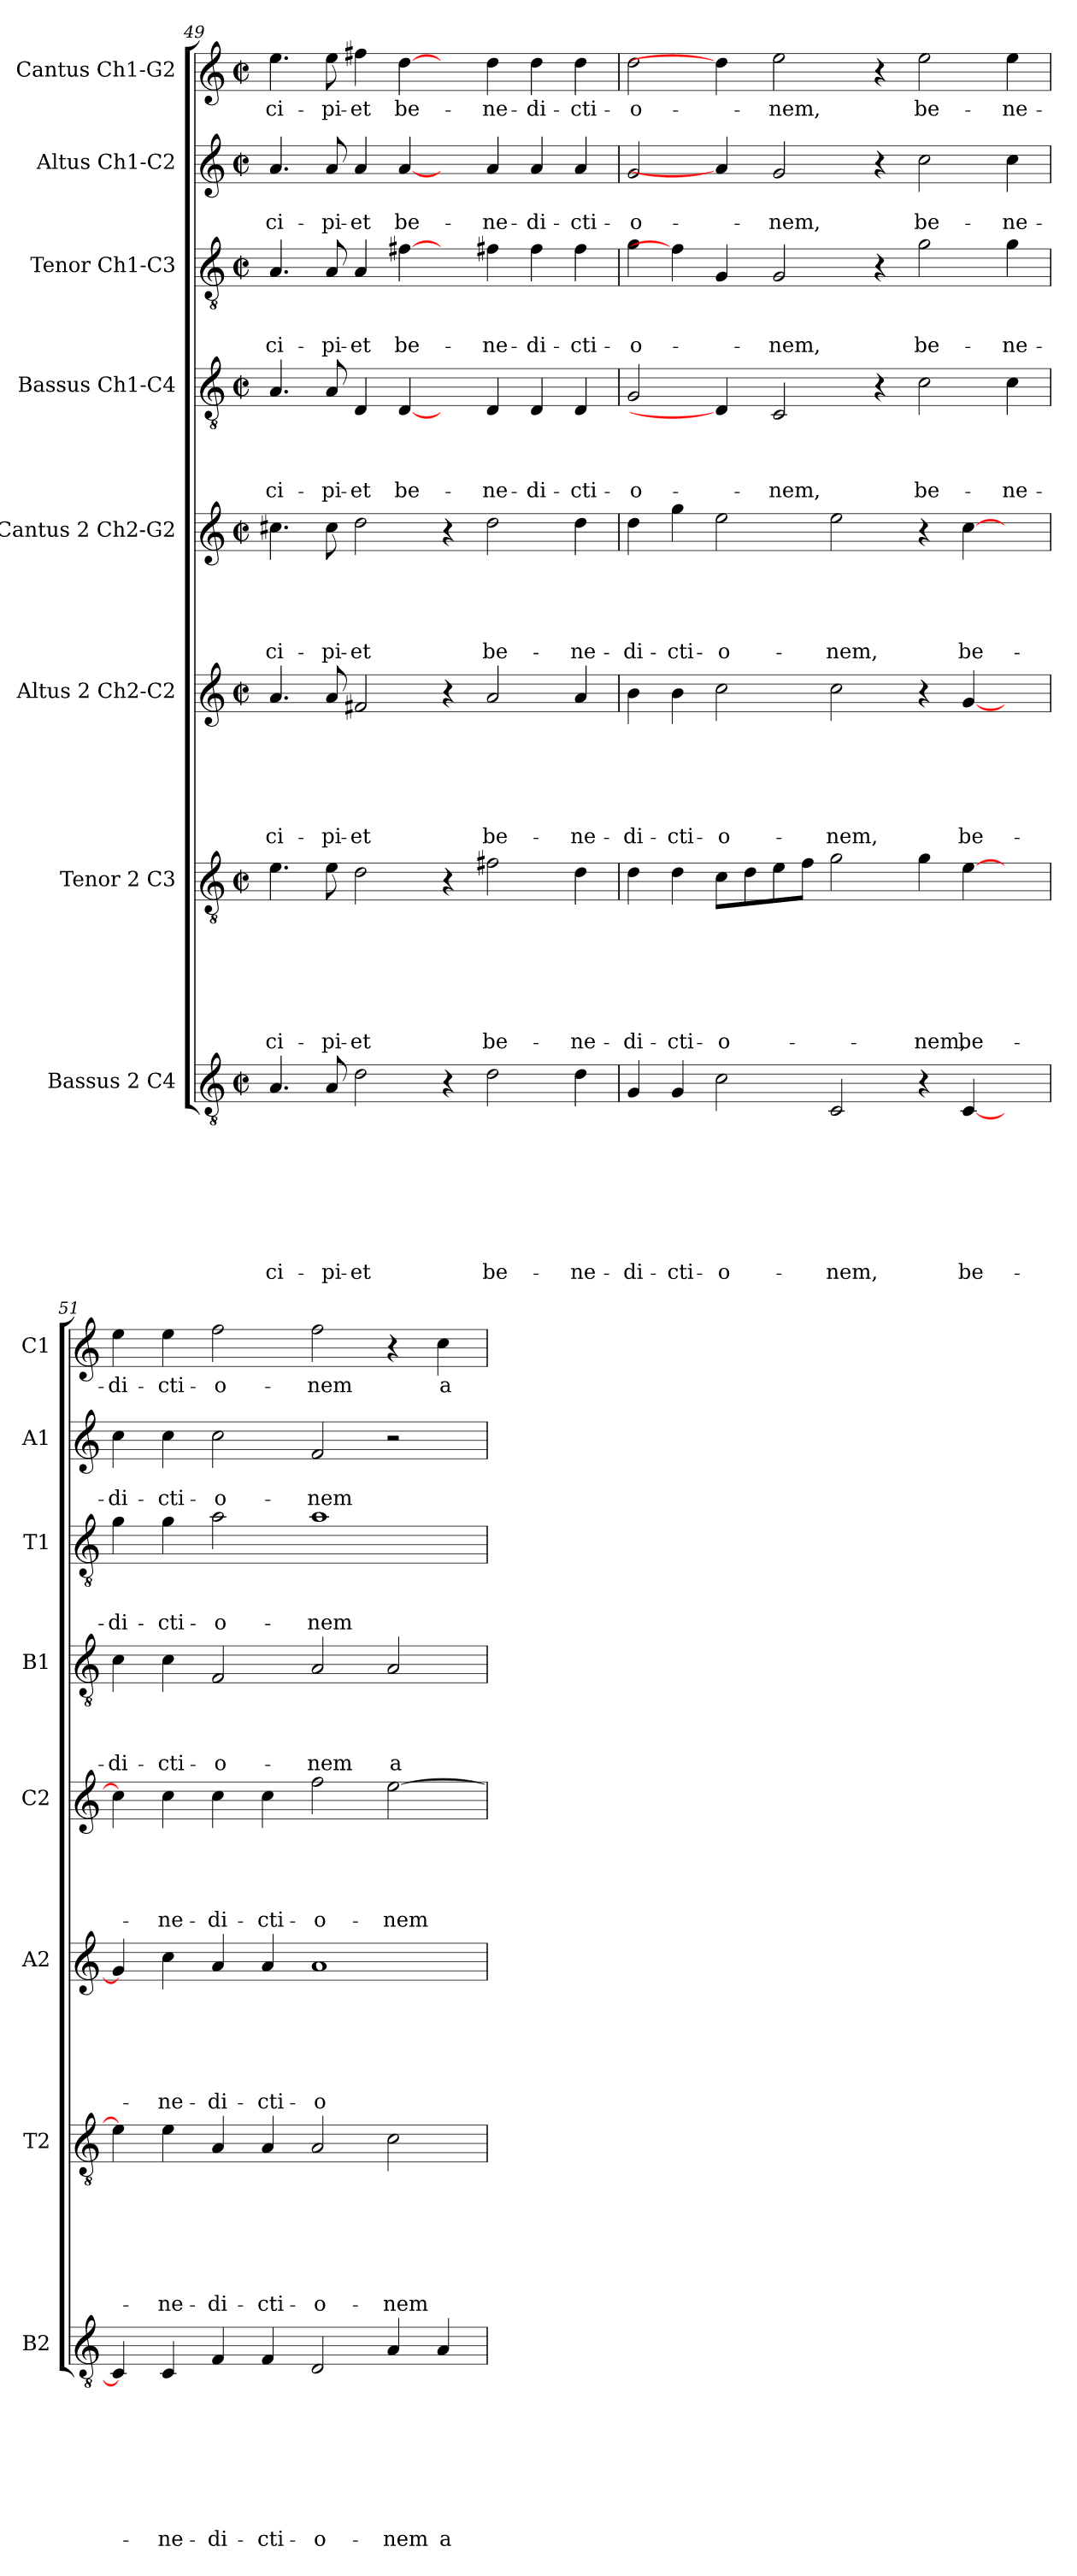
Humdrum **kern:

**kern	**text	**text	**text	**text	**text	**text	**text	**text	**kern	**text	**text	**text	**text	**text	**text	**text	**kern	**text	**text	**text	**text	**text	**text	**kern	**text	**text	**text	**text	**text	**kern	**text	**text	**text	**text	**kern	**text	**text	**text	**kern	**text	**text	**kern	**text
*part8	*part8	*part8	*part8	*part8	*part8	*part8	*part8	*part8	*part7	*part7	*part7	*part7	*part7	*part7	*part7	*part7	*part6	*part6	*part6	*part6	*part6	*part6	*part6	*part5	*part5	*part5	*part5	*part5	*part5	*part4	*part4	*part4	*part4	*part4	*part3	*part3	*part3	*part3	*part2	*part2	*part2	*part1	*part1
*staff8	*staff8	*staff8	*staff8	*staff8	*staff8	*staff8	*staff8	*staff8	*staff7	*staff7	*staff7	*staff7	*staff7	*staff7	*staff7	*staff7	*staff6	*staff6	*staff6	*staff6	*staff6	*staff6	*staff6	*staff5	*staff5	*staff5	*staff5	*staff5	*staff5	*staff4	*staff4	*staff4	*staff4	*staff4	*staff3	*staff3	*staff3	*staff3	*staff2	*staff2	*staff2	*staff1	*staff1
*I"Bassus 2 C4	*	*	*	*	*	*	*	*	*I"Tenor 2 C3	*	*	*	*	*	*	*	*I"Altus 2 Ch2-C2	*	*	*	*	*	*	*I"Cantus 2  Ch2-G2	*	*	*	*	*	*I"Bassus  Ch1-C4	*	*	*	*	*I"Tenor Ch1-C3	*	*	*	*I"Altus  Ch1-C2	*	*	*I"Cantus Ch1-G2	*
*I'B2	*	*	*	*	*	*	*	*	*I'T2	*	*	*	*	*	*	*	*I'A2	*	*	*	*	*	*	*I'C2	*	*	*	*	*	*I'B1	*	*	*	*	*I'T1	*	*	*	*I'A1	*	*	*I'C1	*
*clefGv2	*	*	*	*	*	*	*	*	*clefGv2	*	*	*	*	*	*	*	*clefG2	*	*	*	*	*	*	*clefG2	*	*	*	*	*	*clefGv2	*	*	*	*	*clefGv2	*	*	*	*clefG2	*	*	*clefG2	*
*k[]	*	*	*	*	*	*	*	*	*k[]	*	*	*	*	*	*	*	*k[]	*	*	*	*	*	*	*k[]	*	*	*	*	*	*k[]	*	*	*	*	*k[]	*	*	*	*k[]	*	*	*k[]	*
*C:	*	*	*	*	*	*	*	*	*C:	*	*	*	*	*	*	*	*C:	*	*	*	*	*	*	*C:	*	*	*	*	*	*C:	*	*	*	*	*C:	*	*	*	*C:	*	*	*C:	*
*M2/2	*	*	*	*	*	*	*	*	*M2/2	*	*	*	*	*	*	*	*M2/2	*	*	*	*	*	*	*M2/2	*	*	*	*	*	*M2/2	*	*	*	*	*M2/2	*	*	*	*M2/2	*	*	*M2/2	*
*met(c|)	*	*	*	*	*	*	*	*	*met(c|)	*	*	*	*	*	*	*	*met(c|)	*	*	*	*	*	*	*met(c|)	*	*	*	*	*	*met(c|)	*	*	*	*	*met(c|)	*	*	*	*met(c|)	*	*	*met(c|)	*
=49	=49	=49	=49	=49	=49	=49	=49	=49	=49	=49	=49	=49	=49	=49	=49	=49	=49	=49	=49	=49	=49	=49	=49	=49	=49	=49	=49	=49	=49	=49	=49	=49	=49	=49	=49	=49	=49	=49	=49	=49	=49	=49	=49
!	!	!	!	!	!	!	!	!LO:LY:b	!	!	!	!	!	!	!	!LO:LY:b	!	!	!	!	!	!	!LO:LY:b	!	!	!	!	!	!LO:LY:b	!	!	!	!	!LO:LY:b	!	!	!	!LO:LY:b	!	!	!LO:LY:b	!	!LO:LY:b
4.A/	.	.	.	.	.	.	.	-ci-	4.e\	.	.	.	.	.	.	-ci-	4.a/	.	.	.	.	.	-ci-	4.cc#X\	.	.	.	.	-ci-	4.A/	.	.	.	-ci-	4.A/	.	.	-ci-	4.a/	.	-ci-	4.ee\	-ci-
!	!	!	!	!	!	!	!	!LO:LY:b	!	!	!	!	!	!	!	!LO:LY:b	!	!	!	!	!	!	!LO:LY:b	!	!	!	!	!	!LO:LY:b	!	!	!	!	!LO:LY:b	!	!	!	!LO:LY:b	!	!	!LO:LY:b	!	!LO:LY:b
8A/	.	.	.	.	.	.	.	-pi-	8e\	.	.	.	.	.	.	-pi-	8a/	.	.	.	.	.	-pi-	8cc#\	.	.	.	.	-pi-	8A/	.	.	.	-pi-	8A/	.	.	-pi-	8a/	.	-pi-	8ee\	-pi-
!	!	!	!	!	!	!	!	!LO:LY:b	!	!	!	!	!	!	!	!LO:LY:b	!	!	!	!	!	!	!LO:LY:b	!	!	!	!	!	!LO:LY:b	!	!	!	!	!LO:LY:b	!	!	!	!LO:LY:b	!	!	!LO:LY:b	!	!LO:LY:b
2d\	.	.	.	.	.	.	.	-et	2d\	.	.	.	.	.	.	-et	2f#X/	.	.	.	.	.	-et	2dd\	.	.	.	.	-et	4D/	.	.	.	-et	4A/	.	.	-et	4a/	.	-et	4ff#X\	-et
!	!	!	!	!	!	!	!	!	!	!	!	!	!	!	!	!	!	!	!	!	!	!	!	!	!	!	!	!	!	!	!	!	!	!LO:LY:b	!	!	!	!LO:LY:b	!	!	!LO:LY:b	!	!LO:LY:b
.	.	.	.	.	.	.	.	.	.	.	.	.	.	.	.	.	.	.	.	.	.	.	.	.	.	.	.	.	.	[4D/	.	.	.	be-	[4f#\	.	.	be-	[4a/	.	be-	[4dd\	be-
4r	.	.	.	.	.	.	.	.	4r	.	.	.	.	.	.	.	4r	.	.	.	.	.	.	4r	.	.	.	.	.	4ryy	.	.	.	.	4ryy	.	.	.	4ryy	.	.	4ryy	.
!	!	!	!	!	!	!	!	!LO:LY:b	!	!	!	!	!	!	!	!LO:LY:b	!	!	!	!	!	!	!LO:LY:b	!	!	!	!	!	!LO:LY:b	!	!	!	!	!LO:LY:b	!	!	!	!LO:LY:b	!	!	!LO:LY:b	!	!LO:LY:b
2d\	.	.	.	.	.	.	.	be-	2f#X\	.	.	.	.	.	.	be-	2a/	.	.	.	.	.	be-	2dd\	.	.	.	.	be-	4D/	.	.	.	-ne-	4f#X\	.	.	-ne-	4a/	.	-ne-	4dd\	-ne-
!	!	!	!	!	!	!	!	!	!	!	!	!	!	!	!	!	!	!	!	!	!	!	!	!	!	!	!	!	!	!	!	!	!	!LO:LY:b	!	!	!	!LO:LY:b	!	!	!LO:LY:b	!	!LO:LY:b
.	.	.	.	.	.	.	.	.	.	.	.	.	.	.	.	.	.	.	.	.	.	.	.	.	.	.	.	.	.	4D/	.	.	.	-di-	4f#\	.	.	-di-	4a/	.	-di-	4dd\	-di-
!	!	!	!	!	!	!	!	!LO:LY:b	!	!	!	!	!	!	!	!LO:LY:b	!	!	!	!	!	!	!LO:LY:b	!	!	!	!	!	!LO:LY:b	!	!	!	!	!LO:LY:b	!	!	!	!LO:LY:b	!	!	!LO:LY:b	!	!LO:LY:b
4d\	.	.	.	.	.	.	.	-ne-	4d\	.	.	.	.	.	.	-ne-	4a/	.	.	.	.	.	-ne-	4dd\	.	.	.	.	-ne-	4D/	.	.	.	-cti-	4f#\	.	.	-cti-	4a/	.	-cti-	4dd\	-cti-
=50	=50	=50	=50	=50	=50	=50	=50	=50	=50	=50	=50	=50	=50	=50	=50	=50	=50	=50	=50	=50	=50	=50	=50	=50	=50	=50	=50	=50	=50	=50	=50	=50	=50	=50	=50	=50	=50	=50	=50	=50	=50	=50	=50
!	!	!	!	!	!	!	!	!LO:LY:b	!	!	!	!	!	!	!	!LO:LY:b	!	!	!	!	!	!	!LO:LY:b	!	!	!	!	!	!LO:LY:b	!	!	!	!	!LO:LY:b	!	!	!	!LO:LY:b	!	!	!LO:LY:b	!	!LO:LY:b
4G/	.	.	.	.	.	.	.	-di-	4d\	.	.	.	.	.	.	-di-	4b\	.	.	.	.	.	-di-	4dd\	.	.	.	.	-di-	2G/	.	.	.	-o-	4g\	.	.	-o-	2g/	.	-o-	2dd\	-o-
!	!	!	!	!	!	!	!	!LO:LY:b	!	!	!	!	!	!	!	!LO:LY:b	!	!	!	!	!	!	!LO:LY:b	!	!	!	!	!	!LO:LY:b	!	!	!	!	!	!	!	!	!	!	!	!	!	!
4G/	.	.	.	.	.	.	.	-cti-	4d\	.	.	.	.	.	.	-cti-	4b\	.	.	.	.	.	-cti-	4gg\	.	.	.	.	-cti-	.	.	.	.	.	4f#\]	.	.	.	.	.	.	.	.
!	!	!	!	!	!	!	!	!LO:LY:b	!	!	!	!	!	!	!	!LO:LY:b	!	!	!	!	!	!	!LO:LY:b	!	!	!	!	!	!LO:LY:b	!	!	!	!	!	!	!	!	!	!	!	!	!	!
2c\	.	.	.	.	.	.	.	-o-	8c\L	.	.	.	.	.	.	-o-	2cc\	.	.	.	.	.	-o-	2ee\	.	.	.	.	-o-	4D/]	.	.	.	.	4G/	.	.	.	4a/]	.	.	4dd\]	.
.	.	.	.	.	.	.	.	.	8d\	.	.	.	.	.	.	.	.	.	.	.	.	.	.	.	.	.	.	.	.	.	.	.	.	.	.	.	.	.	.	.	.	.	.
!	!	!	!	!	!	!	!	!	!	!	!	!	!	!	!	!	!	!	!	!	!	!	!	!	!	!	!	!	!	!	!	!	!	!LO:LY:b	!	!	!	!LO:LY:b	!	!	!LO:LY:b	!	!LO:LY:b
.	.	.	.	.	.	.	.	.	8e\	.	.	.	.	.	.	.	.	.	.	.	.	.	.	.	.	.	.	.	.	2C/	.	.	.	-nem,	2G/	.	.	-nem,	2g/	.	-nem,	2ee\	-nem,
.	.	.	.	.	.	.	.	.	8f\J	.	.	.	.	.	.	.	.	.	.	.	.	.	.	.	.	.	.	.	.	.	.	.	.	.	.	.	.	.	.	.	.	.	.
!	!	!	!	!	!	!	!	!LO:LY:b	!	!	!	!	!	!	!	!	!	!	!	!	!	!	!LO:LY:b	!	!	!	!	!	!LO:LY:b	!	!	!	!	!	!	!	!	!	!	!	!	!	!
2C/	.	.	.	.	.	.	.	-nem,	2g\	.	.	.	.	.	.	.	2cc\	.	.	.	.	.	-nem,	2ee\	.	.	.	.	-nem,	.	.	.	.	.	.	.	.	.	.	.	.	.	.
.	.	.	.	.	.	.	.	.	.	.	.	.	.	.	.	.	.	.	.	.	.	.	.	.	.	.	.	.	.	4r	.	.	.	.	4r	.	.	.	4r	.	.	4r	.
!	!	!	!	!	!	!	!	!	!	!	!	!	!	!	!	!LO:LY:b	!	!	!	!	!	!	!	!	!	!	!	!	!	!	!	!	!	!LO:LY:b	!	!	!	!LO:LY:b	!	!	!LO:LY:b	!	!LO:LY:b
4r	.	.	.	.	.	.	.	.	4g\	.	.	.	.	.	.	-nem,	4r	.	.	.	.	.	.	4r	.	.	.	.	.	2c\	.	.	.	be-	2g\	.	.	be-	2cc\	.	be-	2ee\	be-
!	!	!	!	!	!	!	!	!LO:LY:b	!	!	!	!	!	!	!	!LO:LY:b	!	!	!	!	!	!	!LO:LY:b	!	!	!	!	!	!LO:LY:b	!	!	!	!	!	!	!	!	!	!	!	!	!	!
[4C/	.	.	.	.	.	.	.	be-	[4e\	.	.	.	.	.	.	be-	[4g/	.	.	.	.	.	be-	[4cc\	.	.	.	.	be-	.	.	.	.	.	.	.	.	.	.	.	.	.	.
!	!	!	!	!	!	!	!	!	!	!	!	!	!	!	!	!	!	!	!	!	!	!	!	!	!	!	!	!	!	!	!	!	!	!LO:LY:b	!	!	!	!LO:LY:b	!	!	!LO:LY:b	!	!LO:LY:b
4ryy	.	.	.	.	.	.	.	.	4ryy	.	.	.	.	.	.	.	4ryy	.	.	.	.	.	.	4ryy	.	.	.	.	.	4c\	.	.	.	-ne-	4g\	.	.	-ne-	4cc\	.	-ne-	4ee\	-ne-
!!LO:PB:g=z
=51	=51	=51	=51	=51	=51	=51	=51	=51	=51	=51	=51	=51	=51	=51	=51	=51	=51	=51	=51	=51	=51	=51	=51	=51	=51	=51	=51	=51	=51	=51	=51	=51	=51	=51	=51	=51	=51	=51	=51	=51	=51	=51	=51
!	!	!	!	!	!	!	!	!	!	!	!	!	!	!	!	!	!	!	!	!	!	!	!	!	!	!	!	!	!	!	!	!	!	!LO:LY:b	!	!	!	!LO:LY:b	!	!	!LO:LY:b	!	!LO:LY:b
4C/]	.	.	.	.	.	.	.	.	4e\]	.	.	.	.	.	.	.	4g/]	.	.	.	.	.	.	4cc\]	.	.	.	.	.	4c\	.	.	.	-di-	4g\	.	.	-di-	4cc\	.	-di-	4ee\	-di-
!	!	!	!	!	!	!	!	!LO:LY:b	!	!	!	!	!	!	!	!LO:LY:b	!	!	!	!	!	!	!LO:LY:b	!	!	!	!	!	!LO:LY:b	!	!	!	!	!LO:LY:b	!	!	!	!LO:LY:b	!	!	!LO:LY:b	!	!LO:LY:b
4C/	.	.	.	.	.	.	.	-ne-	4e\	.	.	.	.	.	.	-ne-	4cc\	.	.	.	.	.	-ne-	4cc\	.	.	.	.	-ne-	4c\	.	.	.	-cti-	4g\	.	.	-cti-	4cc\	.	-cti-	4ee\	-cti-
!	!	!	!	!	!	!	!	!LO:LY:b	!	!	!	!	!	!	!	!LO:LY:b	!	!	!	!	!	!	!LO:LY:b	!	!	!	!	!	!LO:LY:b	!	!	!	!	!LO:LY:b	!	!	!	!LO:LY:b	!	!	!LO:LY:b	!	!LO:LY:b
4F/	.	.	.	.	.	.	.	-di-	4A/	.	.	.	.	.	.	-di-	4a/	.	.	.	.	.	-di-	4cc\	.	.	.	.	-di-	2F/	.	.	.	-o-	2a\	.	.	-o-	2cc\	.	-o-	2ff\	-o-
!	!	!	!	!	!	!	!	!LO:LY:b	!	!	!	!	!	!	!	!LO:LY:b	!	!	!	!	!	!	!LO:LY:b	!	!	!	!	!	!LO:LY:b	!	!	!	!	!	!	!	!	!	!	!	!	!	!
4F/	.	.	.	.	.	.	.	-cti-	4A/	.	.	.	.	.	.	-cti-	4a/	.	.	.	.	.	-cti-	4cc\	.	.	.	.	-cti-	.	.	.	.	.	.	.	.	.	.	.	.	.	.
!	!	!	!	!	!	!	!	!LO:LY:b	!	!	!	!	!	!	!	!LO:LY:b	!	!	!	!	!	!	!LO:LY:b	!	!	!	!	!	!LO:LY:b	!	!	!	!	!LO:LY:b	!	!	!	!LO:LY:b	!	!	!LO:LY:b	!	!LO:LY:b
2D/	.	.	.	.	.	.	.	-o-	2A/	.	.	.	.	.	.	-o-	1a	.	.	.	.	.	-o-	2ff\	.	.	.	.	-o-	2A/	.	.	.	-nem	1a	.	.	-nem	2f/	.	-nem	2ff\	-nem
!	!	!	!	!	!	!	!	!LO:LY:b	!	!	!	!	!	!	!	!LO:LY:b	!	!	!	!	!	!	!	!	!	!	!	!	!LO:LY:b	!	!	!	!	!LO:LY:b	!	!	!	!	!	!	!	!	!
4A/	.	.	.	.	.	.	.	-nem	2c\	.	.	.	.	.	.	-nem	.	.	.	.	.	.	.	[2ee\	.	.	.	.	-nem	2A/	.	.	.	a	.	.	.	.	2r	.	.	4r	.
!	!	!	!	!	!	!	!	!LO:LY:b	!	!	!	!	!	!	!	!	!	!	!	!	!	!	!	!	!	!	!	!	!	!	!	!	!	!	!	!	!	!	!	!	!	!	!LO:LY:b
4A/	.	.	.	.	.	.	.	a	.	.	.	.	.	.	.	.	.	.	.	.	.	.	.	.	.	.	.	.	.	.	.	.	.	.	.	.	.	.	.	.	.	4cc\	a
=	=	=	=	=	=	=	=	=	=	=	=	=	=	=	=	=	=	=	=	=	=	=	=	=	=	=	=	=	=	=	=	=	=	=	=	=	=	=	=	=	=	=	=
*-	*-	*-	*-	*-	*-	*-	*-	*-	*-	*-	*-	*-	*-	*-	*-	*-	*-	*-	*-	*-	*-	*-	*-	*-	*-	*-	*-	*-	*-	*-	*-	*-	*-	*-	*-	*-	*-	*-	*-	*-	*-	*-	*-
